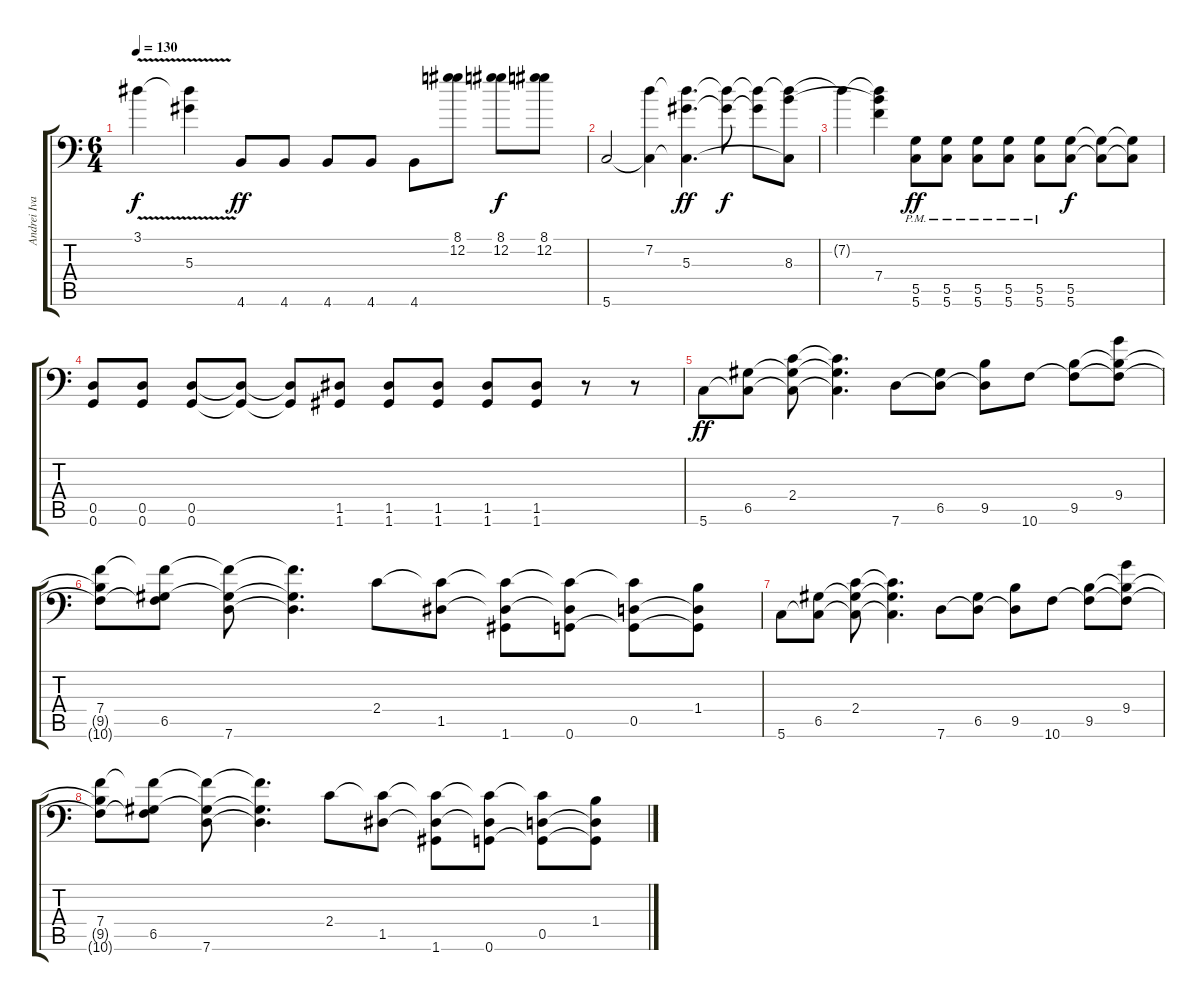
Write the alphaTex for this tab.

\track ("Andrei Ivanov" "Andrei Iva") {instrument distortionguitar}
\staff {score tabs}
\tuning (C4 G3 Eb3 Bb2 D2 G1) {hide}
\ts (6 4)
\tempo 130
\clef f4
\ks c
3.1{v}.4{dy f} (3.1{t} 5.3{v}).4 4.6.8{dy ff} 4.6.8 4.6.8 4.6.8 4.6.8 (8.1 12.2).8 (8.1 12.2).8{dy f} (8.1 12.2).8 |
5.6.2 (7.2 5.6{t}).4 (7.2{t} 5.3 5.6{t}).4{d dy ff} (7.2{t} 5.3{t}).8{dy f} (7.2{t} 5.3{t}).8 (7.2{t} 8.3 5.6{t}).8 |
7.2{t}.4 (7.2{t} 8.3{t} 7.4).4 (5.5{pm} 5.6{pm}).8{dy ff} (5.5{pm} 5.6{pm}).8 (5.5{pm} 5.6{pm}).8 (5.5{pm} 5.6{pm}).8 (5.5{pm} 5.6{pm}).8 (5.5 5.6).8{dy f} (5.5{t} 5.6{t}).8 (5.5{t} 5.6{t}).8 |
(0.5 0.6).8 (0.5 0.6).8 (0.5 0.6).8 (0.5{t} 0.6{t}).8 (0.5{t} 0.6{t}).8 (1.5 1.6).8 (1.5 1.6).8 (1.5 1.6).8 (1.5 1.6).8 (1.5 1.6).8 r.8 r.8 |
5.6.8{dy ff} (6.5 5.6{t}).8 (2.4 6.5{t} 5.6{t}).8 (2.4{t} 6.5{t} 5.6{t}).4{d} 7.6.8 (6.5 7.6{t}).8 (9.5 7.6{t}).8 10.6.8 (9.5 10.6{t}).8 (9.4 9.5{t} 10.6{t}).8 |
(7.4 9.5{t} 10.6{t}).8 (7.4{t} 6.5 10.6{t}).8 (7.4{t} 6.5{t} 7.6).8 (7.4{t} 6.5{t} 7.6{t}).4{d} 2.4.8 (2.4{t} 1.5).8 (2.4{t} 1.5{t} 1.6).8 (2.4{t} 1.5{t} 0.6).8 (2.4{t} 0.5 0.6{t}).8 (1.4 0.5{t} 0.6{t}).8 |
5.6.8 (6.5 5.6{t}).8 (2.4 6.5{t} 5.6{t}).8 (2.4{t} 6.5{t} 5.6{t}).4{d} 7.6.8 (6.5 7.6{t}).8 (9.5 7.6{t}).8 10.6.8 (9.5 10.6{t}).8 (9.4 9.5{t} 10.6{t}).8 |
(7.4 9.5{t} 10.6{t}).8 (7.4{t} 6.5 10.6{t}).8 (7.4{t} 6.5{t} 7.6).8 (7.4{t} 6.5{t} 7.6{t}).4{d} 2.4.8 (2.4{t} 1.5).8 (2.4{t} 1.5{t} 1.6).8 (2.4{t} 1.5{t} 0.6).8 (2.4{t} 0.5 0.6{t}).8 (1.4 0.5{t} 0.6{t}).8
